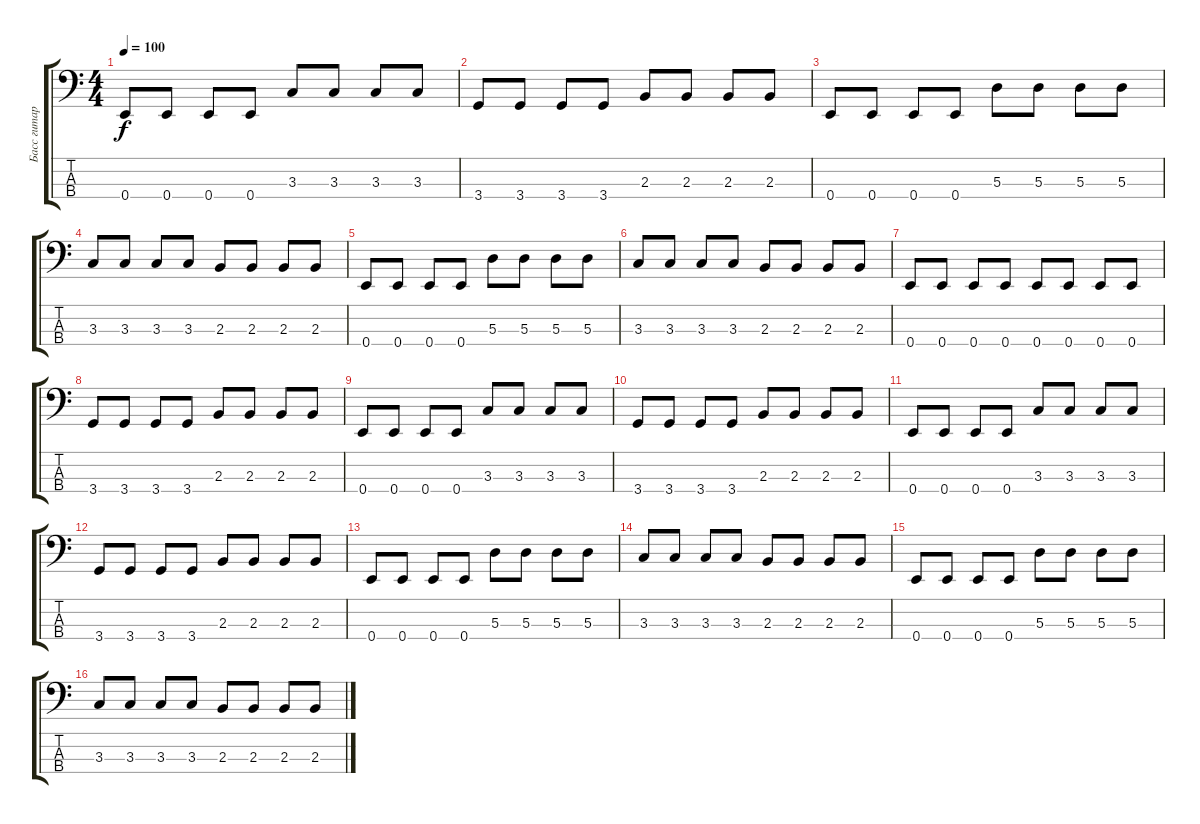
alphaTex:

\track ("Басс гитара" "Басс гитар") {instrument electricbasspick}
\staff {score tabs}
\tuning (G2 D2 A1 E1) {hide}
\ts (4 4)
\tempo 100
\clef f4
\ks c
0.4.8{dy f} 0.4.8 0.4.8 0.4.8 3.3.8 3.3.8 3.3.8 3.3.8 |
3.4.8 3.4.8 3.4.8 3.4.8 2.3.8 2.3.8 2.3.8 2.3.8 |
0.4.8 0.4.8 0.4.8 0.4.8 5.3.8 5.3.8 5.3.8 5.3.8 |
3.3.8 3.3.8 3.3.8 3.3.8 2.3.8 2.3.8 2.3.8 2.3.8 |
0.4.8 0.4.8 0.4.8 0.4.8 5.3.8 5.3.8 5.3.8 5.3.8 |
3.3.8 3.3.8 3.3.8 3.3.8 2.3.8 2.3.8 2.3.8 2.3.8 |
0.4.8 0.4.8 0.4.8 0.4.8 0.4.8 0.4.8 0.4.8 0.4.8 |
3.4.8 3.4.8 3.4.8 3.4.8 2.3.8 2.3.8 2.3.8 2.3.8 |
0.4.8 0.4.8 0.4.8 0.4.8 3.3.8 3.3.8 3.3.8 3.3.8 |
3.4.8 3.4.8 3.4.8 3.4.8 2.3.8 2.3.8 2.3.8 2.3.8 |
0.4.8 0.4.8 0.4.8 0.4.8 3.3.8 3.3.8 3.3.8 3.3.8 |
3.4.8 3.4.8 3.4.8 3.4.8 2.3.8 2.3.8 2.3.8 2.3.8 |
0.4.8 0.4.8 0.4.8 0.4.8 5.3.8 5.3.8 5.3.8 5.3.8 |
3.3.8 3.3.8 3.3.8 3.3.8 2.3.8 2.3.8 2.3.8 2.3.8 |
0.4.8 0.4.8 0.4.8 0.4.8 5.3.8 5.3.8 5.3.8 5.3.8 |
3.3.8 3.3.8 3.3.8 3.3.8 2.3.8 2.3.8 2.3.8 2.3.8
